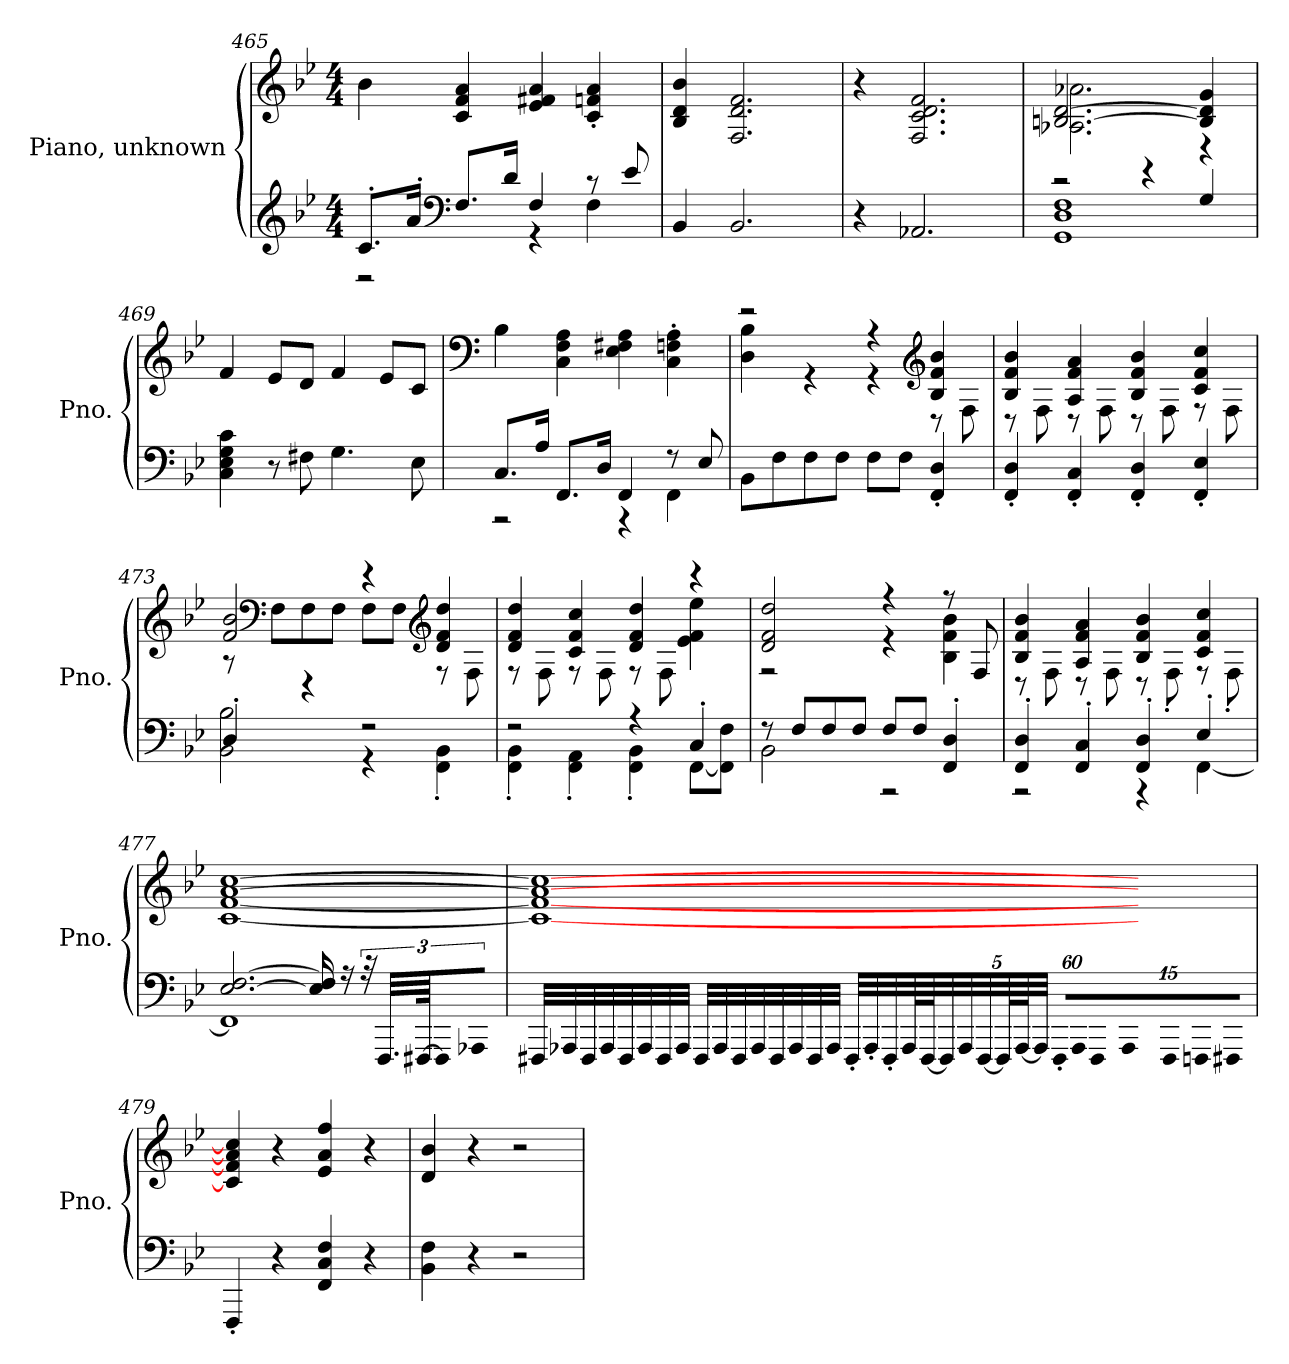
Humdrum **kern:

**kern	**kern
*part1	*part1
*staff2	*staff1
*I"Piano, unknown	*
*I'Pno.	*
*clefG2	*clefG2
*k[b-e-]	*k[b-e-]
*M4/4	*M4/4
=465	=465
*^	*
8.c'/L	2r	4b-\
16a'/Jk	.	.
*clefF4	*	*
8.F/L	.	4c/ 4f/ 4a/
16d/Jk	.	.
4F/	4r	4e-/ 4f#X/ 4a/
8r	4F\	4c/' 4fn/' 4a/'
8e-/	.	.
*v	*v	*
=466	=466
4BB-/	4B-/ 4d/ 4b-/
2.BB-/	2.F/ 2.d/ 2.f/
!!LO:LB:g=z
=467	=467
4r	4r
2.AA-X/	2.F/ 2.c/ 2.d/ 2.f/
=468	=468
*^	*^
2r	1GG 1D 1F	[2.Bn/ [2.d/	2.A-X\ 2.a-X\
4r	.	.	.
4G/	.	4B/] 4d/] 4g/	4r
*v	*v	*	*
*	*v	*v
=469	=469
4C\ 4E-\ 4G\ 4c\	4f/
8r	8e-/L
8F#X\	8d/J
4.G\	4f/
.	8e-/L
8E-\	8c/J
=470	=470
*	*clefF4
*^	*
8.C/L	2r	4B-\
16A/Jk	.	.
8.FF/L	.	4C\ 4F\ 4A\
16D/Jk	.	.
4FF/	4r	4E-\ 4F#X\ 4A\
8r	4FF\	4C\' 4Fn\' 4A\'
8E-/	.	.
*v	*v	*
=471	=471
*	*^
8BB-\L	2r	4D\ 4B-\
8F\	.	.
8F\	.	4r
8F\J	.	.
8F\L	4r	4r
8F\J	.	.
*	*clefG2	*
4FF/' 4D/'	4B-/ 4f/ 4b-/	8r
.	.	8F\
!!LO:LB:g=z	!!
=472	=472	=472
4FF/' 4D/'	4B-/ 4f/ 4b-/	8r
.	.	8F\
4FF/' 4C/'	4A/ 4f/ 4a/	8r
.	.	8F\
4FF/' 4D/'	4B-/ 4f/ 4b-/	8r
.	.	8F\
4FF/' 4E-/'	4c/ 4f/ 4cc/	8r
.	.	8F\
=473	=473	=473
*^	*	*
4D'/	2BB-\ 2B-\	2f/ 2b-/	8r
*	*	*clefF4	*
.	.	.	8F\L
4r	.	.	8F\
.	.	.	8F\J
2r	4r	4r	8F\L
.	.	.	8F\J
*	*	*clefG2	*
.	4FF\' 4BB-\'	4d/ 4f/ 4dd/	8r
.	.	.	8F\
=474	=474	=474	=474
2r	4FF\' 4BB-\'	4d/ 4f/ 4dd/	8r
.	.	.	8F\
.	4FF\' 4AA\'	4c/ 4f/ 4cc/	8r
.	.	.	8F\
4r	4FF\' 4BB-\'	4d/ 4f/ 4dd/	8r
.	.	.	8F\
4C'/	[8FF\L	4r	4e-\ 4f\ 4ee-\
.	8FF\] 8F\J	.	.
=475	=475	=475	=475
8r	2BB-\	2d/ 2f/ 2dd/	2r
8F/L	.	.	.
8F/	.	.	.
8F/J	.	.	.
8F/L	2r	4r	4r
8F/J	.	.	.
4FF/' 4D/'	.	8r	4B-\ 4f\ 4b-\
.	.	8F/	.
!!LO:LB:g=z	!!
=476	=476	=476	=476
4FF/' 4D/'	2r	4B-/ 4f/ 4b-/	8r
.	.	.	8F\
4FF/' 4C/'	.	4A/ 4f/ 4a/	8r
.	.	.	8F\
4FF/' 4D/'	4r	4B-/ 4f/ 4b-/	8r
.	.	.	8F'\
4E-'/	[4FF\	4c/ 4f/ 4cc/	8r
.	.	.	8F'\
*	*	*v	*v
=477	=477	=477
[2.E-/ [2.F/	1FF]	[1c [1f [1a [1cc
16E-/] 16F/]	.	.
16r	.	.
48r	.	.
48.FFF/LLL	.	.
[96FFF#X/K	.	.
32FFF#/]	.	.
32AAA-X/JJJ	.	.
*v	*v	*
!!LO:LB:g=z
=478	=478
32FFF#X/LLL	1c_ 1f_ 1a_ 1cc_
32AAA-X/	.
32FFF#/	.
32AAA-/	.
32FFF#/	.
32AAA-/	.
32FFF#/	.
32AAA-/JJJ	.
32FFF#/LLL	.
32AAA-/	.
32FFF#/	.
32AAA-/	.
32FFF#/	.
32AAA-/	.
32FFF#/	.
32AAA-/JJJ	.
32FFF#'/LLL	.
32AAA-'/	.
32FFF#'/	.
64AAA-/L	.
[64FFF#/J	.
*Xbrackettup	*
40FFF#/]	.
40AAA-/	.
[40FFF#/	.
80FFF#/L]	.
[80AAA-/J	.
40AAA-/JJJ]	.
!LO:N:vis=32	!
1920%53FFF#'/LLL	.
!LO:N:vis=32	!
1920%53AAA-/	.
1920ryy	.
!LO:N:vis=32	!
1920%53FFF#/	.
!LO:N:vis=32	!
1920%53AAA-/	.
!LO:N:vis=32	!
1920%53FFF#/J	.
1920ryy	.
!LO:N:vis=16	!
1920%107FFFn/	.
!LO:N:vis=16	!
1920%107FFF#X/JJ	.
.	1920ryy
!!LO:LB:g=z
=479	=479
4FFF'/	4c/] 4f/] 4a/] 4cc/]
4r	4r
4FF/ 4C/ 4F/	4e-/ 4a/ 4ff/
4r	4r
=480	=480
4BB-\ 4F\	4d/ 4b-/
4r	4r
2r	2r
=	=
*-	*-
